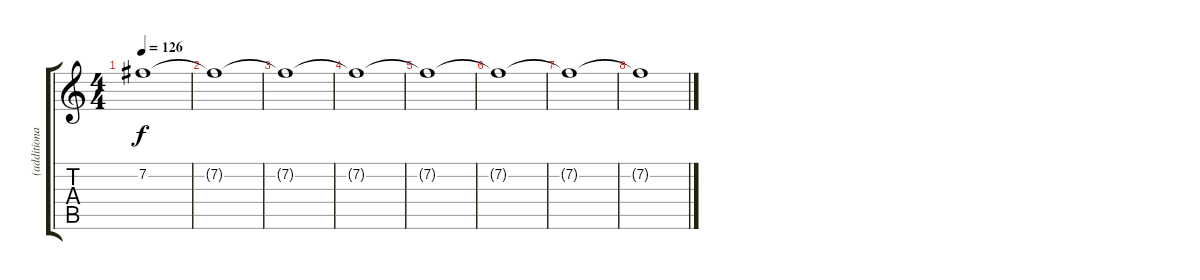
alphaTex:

\track ("(additional stuff)" "(additiona") {instrument distortionguitar}
\staff {score tabs}
\tuning (E4 B3 G3 D3 A2 E2) {hide}
\ts (4 4)
\tempo 126
\clef g2
\ks c
7.2{t}.1{dy f} |
7.2{t}.1 |
7.2{t}.1 |
7.2{t}.1 |
7.2{t}.1 |
7.2{t}.1 |
7.2{t}.1 |
7.2{t}.1
